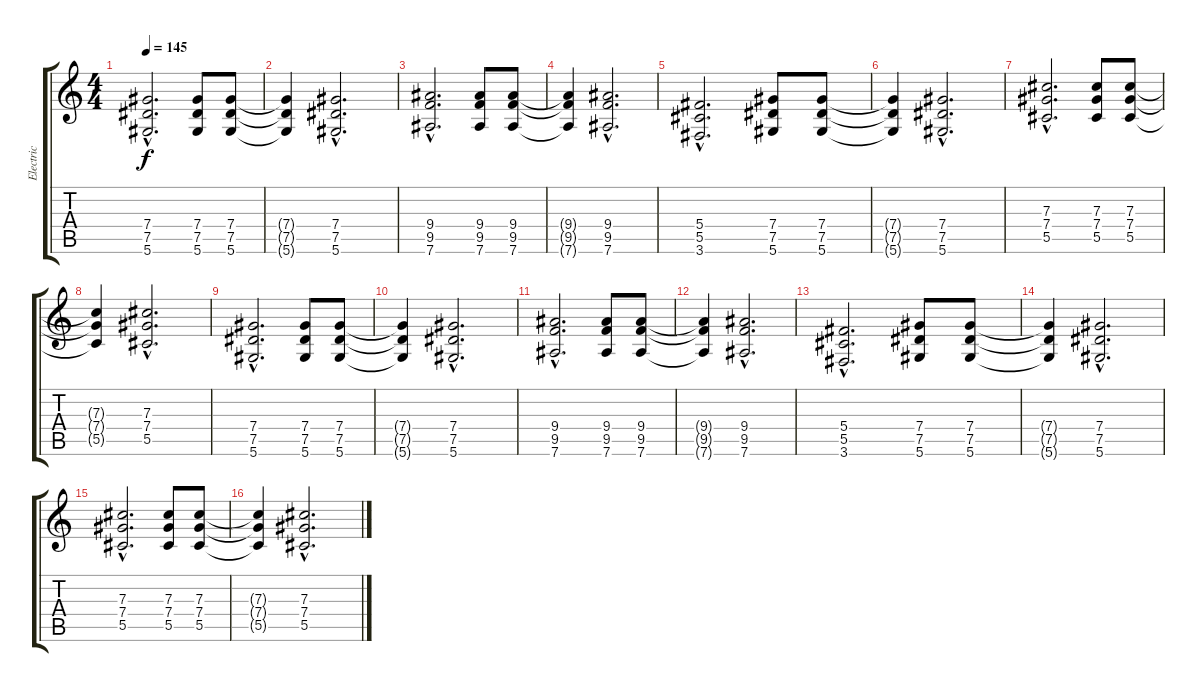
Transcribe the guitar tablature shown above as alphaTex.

\track ("Electric" "Electric") {instrument overdrivenguitar}
\staff {score tabs}
\tuning (Eb4 Bb3 Gb3 Db3 Ab2 Eb2) {hide}
\ts (4 4)
\tempo 145
\clef g2
\ks c
(7.4{hac} 7.5{hac} 5.6{hac}).2{d dy f} (7.4 7.5 5.6).8 (7.4 7.5 5.6).8 |
(7.4{t} 7.5{t} 5.6{t}).4 (7.4{hac} 7.5{hac} 5.6{hac}).2{d} |
(9.4{hac} 9.5{hac} 7.6{hac}).2{d} (9.4 9.5 7.6).8 (9.4 9.5 7.6).8 |
(9.4{t} 9.5{t} 7.6{t}).4 (9.4{hac} 9.5{hac} 7.6{hac}).2{d} |
(5.4{hac} 5.5{hac} 3.6{hac}).2{d} (7.4 7.5 5.6).8 (7.4 7.5 5.6).8 |
(7.4{t} 7.5{t} 5.6{t}).4 (7.4{hac} 7.5{hac} 5.6{hac}).2{d} |
(7.3{hac} 7.4{hac} 5.5{hac}).2{d} (7.3 7.4 5.5).8 (7.3 7.4 5.5).8 |
(7.3{t} 7.4{t} 5.5{t}).4 (7.3{hac} 7.4{hac} 5.5{hac}).2{d} |
(7.4{hac} 7.5{hac} 5.6{hac}).2{d} (7.4 7.5 5.6).8 (7.4 7.5 5.6).8 |
(7.4{t} 7.5{t} 5.6{t}).4 (7.4{hac} 7.5{hac} 5.6{hac}).2{d} |
(9.4{hac} 9.5{hac} 7.6{hac}).2{d} (9.4 9.5 7.6).8 (9.4 9.5 7.6).8 |
(9.4{t} 9.5{t} 7.6{t}).4 (9.4{hac} 9.5{hac} 7.6{hac}).2{d} |
(5.4{hac} 5.5{hac} 3.6{hac}).2{d} (7.4 7.5 5.6).8 (7.4 7.5 5.6).8 |
(7.4{t} 7.5{t} 5.6{t}).4 (7.4{hac} 7.5{hac} 5.6{hac}).2{d} |
(7.3{hac} 7.4{hac} 5.5{hac}).2{d} (7.3 7.4 5.5).8 (7.3 7.4 5.5).8 |
(7.3{t} 7.4{t} 5.5{t}).4 (7.3{hac} 7.4{hac} 5.5{hac}).2{d}
